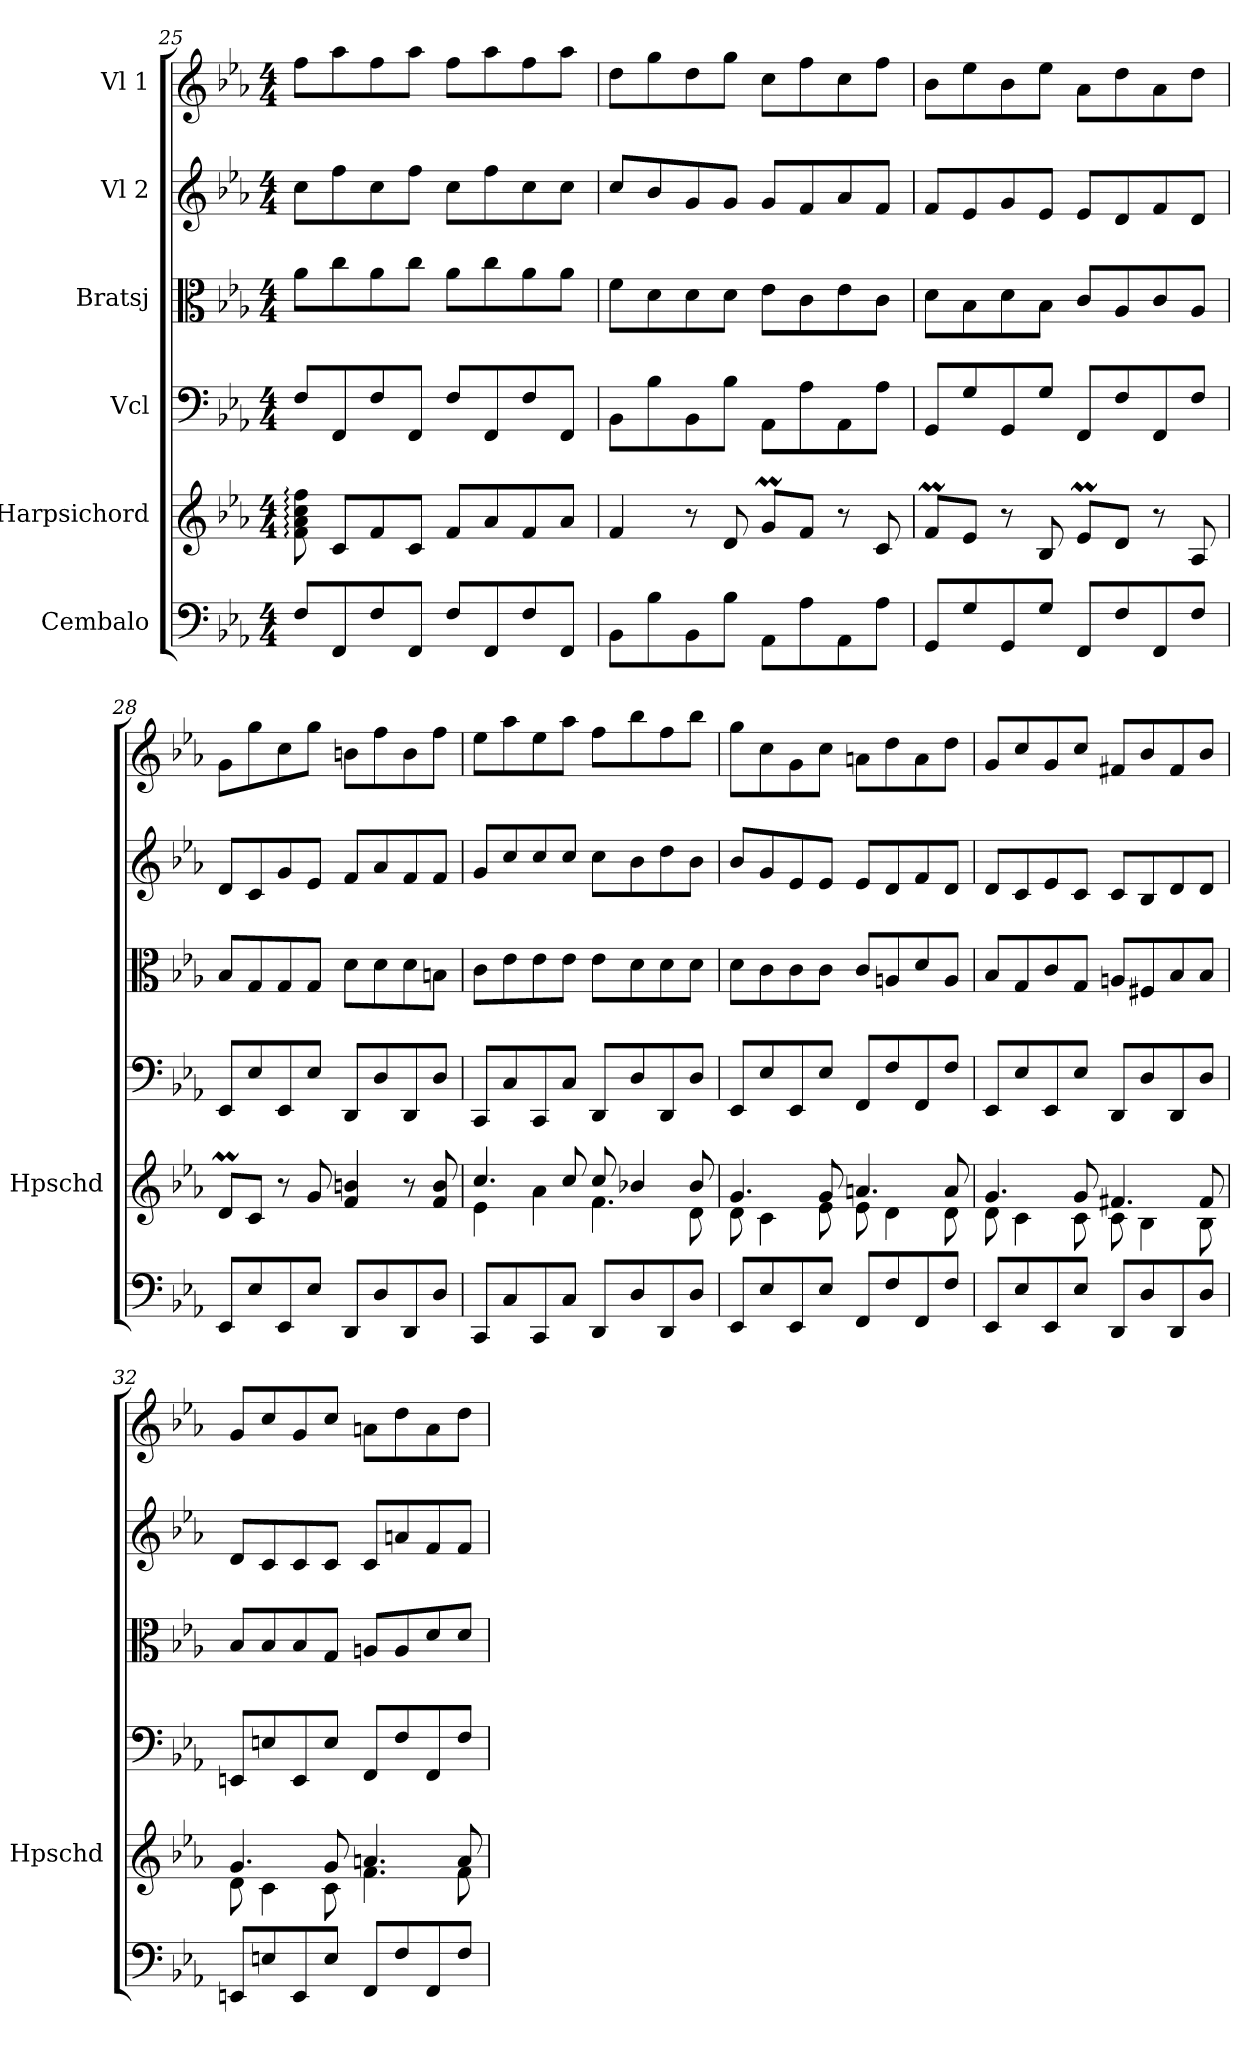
**kern	**kern	**kern	**kern	**kern	**kern
*part6	*part5	*part4	*part3	*part2	*part1
*staff6	*staff5	*staff4	*staff3	*staff2	*staff1
*I"Cembalo	*I"Harpsichord	*I"Vcl	*I"Bratsj	*I"Vl 2	*I"Vl 1
*	*I'Hpschd	*	*	*	*
*clefF4	*clefG2	*clefF4	*clefC3	*clefG2	*clefG2
*k[b-e-a-]	*k[b-e-a-]	*k[b-e-a-]	*k[b-e-a-]	*k[b-e-a-]	*k[b-e-a-]
*M4/4	*M4/4	*M4/4	*M4/4	*M4/4	*M4/4
=25	=25	=25	=25	=25	=25
8F/L	8f\: 8a-\: 8cc\: 8ff\:	8F/L	8a-\L	8cc\L	8ff\L
8FF/	8c/L	8FF/	8cc\	8ff\	8aa-\
8F/	8f/	8F/	8a-\	8cc\	8ff\
8FF/J	8c/J	8FF/J	8cc\J	8ff\J	8aa-\J
8F/L	8f/L	8F/L	8a-\L	8cc\L	8ff\L
8FF/	8a-/	8FF/	8cc\	8ff\	8aa-\
8F/	8f/	8F/	8a-\	8cc\	8ff\
8FF/J	8a-/J	8FF/J	8a-\J	8cc\J	8aa-\J
!!LO:PB:g=z
=26	=26	=26	=26	=26	=26
8BB-\L	4f/	8BB-\L	8f\L	8cc/L	8dd\L
8B-\	.	8B-\	8d\	8b-/	8gg\
8BB-\	8r	8BB-\	8d\	8g/	8dd\
8B-\J	8d/	8B-\J	8d\J	8g/J	8gg\J
8AA-\L	8gm/L	8AA-\L	8e-\L	8g/L	8cc\L
8A-\	8f/J	8A-\	8c\	8f/	8ff\
8AA-\	8r	8AA-\	8e-\	8a-/	8cc\
8A-\J	8c/	8A-\J	8c\J	8f/J	8ff\J
=27	=27	=27	=27	=27	=27
8GG/L	8fM/L	8GG/L	8d\L	8f/L	8b-\L
8G/	8e-/J	8G/	8B-\	8e-/	8ee-\
8GG/	8r	8GG/	8d\	8g/	8b-\
8G/J	8B-/	8G/J	8B-\J	8e-/J	8ee-\J
8FF/L	8e-M/L	8FF/L	8c/L	8e-/L	8a-\L
8F/	8d/J	8F/	8A-/	8d/	8dd\
8FF/	8r	8FF/	8c/	8f/	8a-\
8F/J	8A-/	8F/J	8A-/J	8d/J	8dd\J
=28	=28	=28	=28	=28	=28
8EE-/L	8dm/L	8EE-/L	8B-/L	8d/L	8g\L
8E-/	8c/J	8E-/	8G/	8c/	8gg\
8EE-/	8r	8EE-/	8G/	8g/	8cc\
8E-/J	8g/	8E-/J	8G/J	8e-/J	8gg\J
8DD/L	4f/ 4bn/	8DD/L	8d\L	8f/L	8bn\L
8D/	.	8D/	8d\	8a-/	8ff\
8DD/	8r	8DD/	8d\	8f/	8b\
8D/J	8f/ 8b/	8D/J	8Bn\J	8f/J	8ff\J
=29	=29	=29	=29	=29	=29
*	*^	*	*	*	*
8CC/L	4.cc/	4e-\	8CC/L	8c\L	8g/L	8ee-\L
8C/	.	.	8C/	8e-\	8cc/	8aa-\
8CC/	.	4a-\	8CC/	8e-\	8cc/	8ee-\
8C/J	8cc/	.	8C/J	8e-\J	8cc/J	8aa-\J
8DD/L	8cc/	4.f\	8DD/L	8e-\L	8cc\L	8ff\L
8D/	4b-X/	.	8D/	8d\	8b-\	8bb-\
8DD/	.	.	8DD/	8d\	8dd\	8ff\
8D/J	8b-/	8d\	8D/J	8d\J	8b-\J	8bb-\J
!!LO:LB:g=z
=30	=30	=30	=30	=30	=30	=30
8EE-/L	4.g/	8d\	8EE-/L	8d\L	8b-/L	8gg\L
8E-/	.	4c\	8E-/	8c\	8g/	8cc\
8EE-/	.	.	8EE-/	8c\	8e-/	8g\
8E-/J	8g/	8e-\	8E-/J	8c\J	8e-/J	8cc\J
8FF/L	4.an/	8e-\	8FF/L	8c/L	8e-/L	8an\L
8F/	.	4d\	8F/	8An/	8d/	8dd\
8FF/	.	.	8FF/	8d/	8f/	8a\
8F/J	8a/	8d\	8F/J	8A/J	8d/J	8dd\J
=31	=31	=31	=31	=31	=31	=31
8EE-/L	4.g/	8d\	8EE-/L	8B-/L	8d/L	8g/L
8E-/	.	4c\	8E-/	8G/	8c/	8cc/
8EE-/	.	.	8EE-/	8c/	8e-/	8g/
8E-/J	8g/	8c\	8E-/J	8G/J	8c/J	8cc/J
8DD/L	4.f#X/	8c\	8DD/L	8An/L	8c/L	8f#X/L
8D/	.	4B-\	8D/	8F#X/	8B-/	8b-/
8DD/	.	.	8DD/	8B-/	8d/	8f#/
8D/J	8f#/	8B-\	8D/J	8B-/J	8d/J	8b-/J
=32	=32	=32	=32	=32	=32	=32
8EEn/L	4.g/	8d\	8EEn/L	8B-/L	8d/L	8g/L
8En/	.	4c\	8En/	8B-/	8c/	8cc/
8EE/	.	.	8EE/	8B-/	8c/	8g/
8E/J	8g/	8c\	8E/J	8G/J	8c/J	8cc/J
8FF/L	4.an/	4.f\	8FF/L	8An/L	8c/L	8an\L
8F/	.	.	8F/	8A/	8an/	8dd\
8FF/	.	.	8FF/	8d/	8f/	8a\
8F/J	8a/	8f\	8F/J	8d/J	8f/J	8dd\J
*	*v	*v	*	*	*	*
=	=	=	=	=	=
*-	*-	*-	*-	*-	*-
